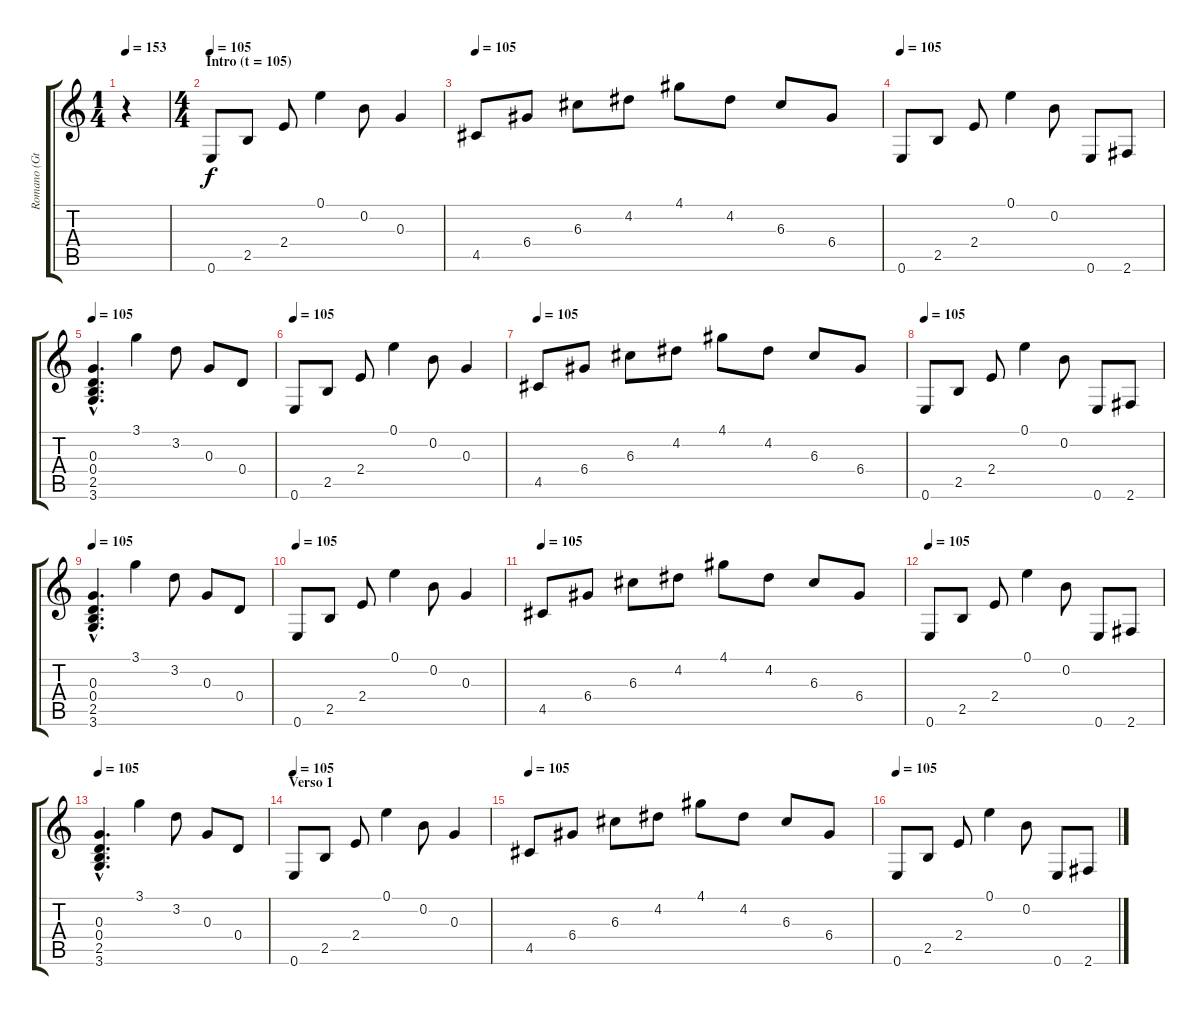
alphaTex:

\track ("Romano (Gtr 3)" "Romano (Gt") {instrument electricguitarclean}
\staff {score tabs}
\tuning (E4 B3 G3 D3 A2 E2) {hide}
\ts (1 4)
\tempo 153
\tempo 105
\tempo 153
\clef g2
\ks c
r.4{dy f instrument electricguitarclean} |
\ts (4 4)
\section ("" "Intro (t = 105)")
\tempo 105
0.6.8 2.5.8 2.4.8 0.1.4 0.2.8 0.3.4 |
\tempo 105
4.5.8 6.4.8 6.3.8 4.2.8 4.1.8 4.2.8 6.3.8 6.4.8 |
\tempo 105
0.6.8 2.5.8 2.4.8 0.1.4 0.2.8 0.6.8 2.6.8 |
\tempo 105
(0.3{hac} 0.4{hac} 2.5{hac} 3.6{hac}).4{d} 3.1.4 3.2.8 0.3.8 0.4.8 |
\tempo 105
0.6.8 2.5.8 2.4.8 0.1.4 0.2.8 0.3.4 |
\tempo 105
4.5.8 6.4.8 6.3.8 4.2.8 4.1.8 4.2.8 6.3.8 6.4.8 |
\tempo 105
0.6.8 2.5.8 2.4.8 0.1.4 0.2.8 0.6.8 2.6.8 |
\tempo 105
(0.3{hac} 0.4{hac} 2.5{hac} 3.6{hac}).4{d} 3.1.4 3.2.8 0.3.8 0.4.8 |
\tempo 105
0.6.8 2.5.8 2.4.8 0.1.4 0.2.8 0.3.4 |
\tempo 105
4.5.8 6.4.8 6.3.8 4.2.8 4.1.8 4.2.8 6.3.8 6.4.8 |
\tempo 105
0.6.8 2.5.8 2.4.8 0.1.4 0.2.8 0.6.8 2.6.8 |
\tempo 105
(0.3{hac} 0.4{hac} 2.5{hac} 3.6{hac}).4{d} 3.1.4 3.2.8 0.3.8 0.4.8 |
\section ("" "Verso 1")
\tempo 105
0.6.8 2.5.8 2.4.8 0.1.4 0.2.8 0.3.4 |
\tempo 105
4.5.8 6.4.8 6.3.8 4.2.8 4.1.8 4.2.8 6.3.8 6.4.8 |
\tempo 105
0.6.8 2.5.8 2.4.8 0.1.4 0.2.8 0.6.8 2.6.8
